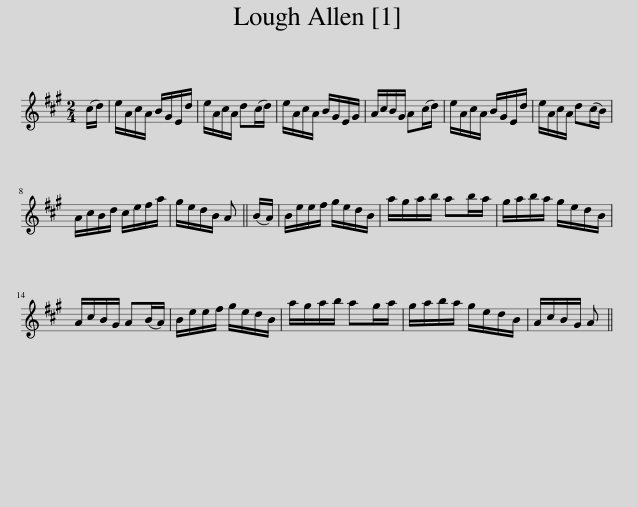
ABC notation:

X:1
L:1/8
M:2/4
I:linebreak $
K:A
V:1 treble
V:1
 (c/d/) | e/A/c/A/ B/G/E/d/ | e/A/c/A/ d(c/d/) | e/A/c/A/ B/G/E/G/ | A/c/B/G/ A(c/d/) | %5
 e/A/c/A/ B/G/E/d/ | e/A/c/A/ d(c/B/) |$ A/c/B/d/ c/e/f/a/ | g/e/d/B/ A || (B/A/) | %10
 B/e/e/f/ g/e/d/B/ | a/g/a/b/ ab/a/ | g/a/b/a/ g/e/d/B/ |$ A/c/B/G/ A(B/A/) | B/e/e/f/ g/e/d/B/ | %15
 a/g/a/b/ ag/a/ | g/a/b/a/ g/e/d/B/ | A/c/B/G/ A || %18
